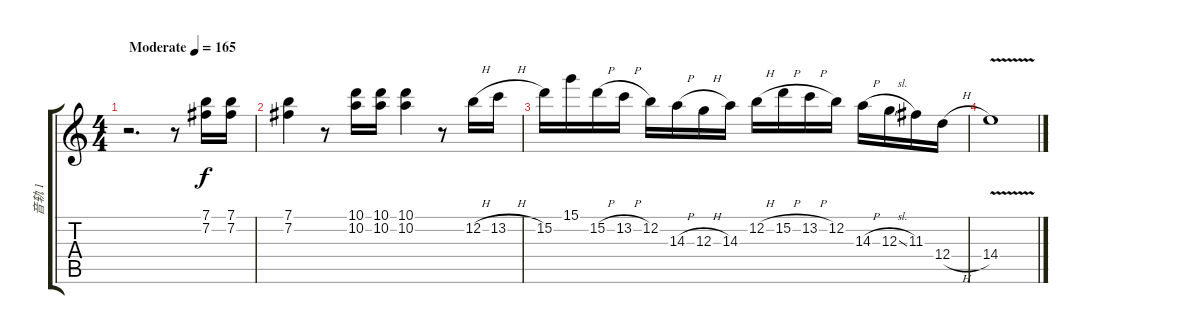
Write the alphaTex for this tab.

\track ("音轨 1" "音轨 1") {instrument overdrivenguitar}
\staff {score tabs}
\tuning (E4 B3 G3 D3 A2 E2) {hide}
\ts (4 4)
\tempo (165 "Moderate")
\clef g2
\ks c
r.2{d dy f instrument overdrivenguitar} r.8 (7.1 7.2).16 (7.1 7.2).16 |
(7.1 7.2).4 r.8 (10.1 10.2).16 (10.1 10.2).16 (10.1 10.2).4 r.8 12.2{h}.16 13.2{h}.16 |
15.2.16 15.1.16 15.2{h}.16 13.2{h}.16 12.2.16 14.3{h}.16 12.3{h}.16 14.3.16 12.2{h}.16 15.2{h}.16 13.2{h}.16 12.2.16 14.3{h}.16 12.3{sl}.16 11.3.16 12.4{h}.16 |
14.4{v}.1
